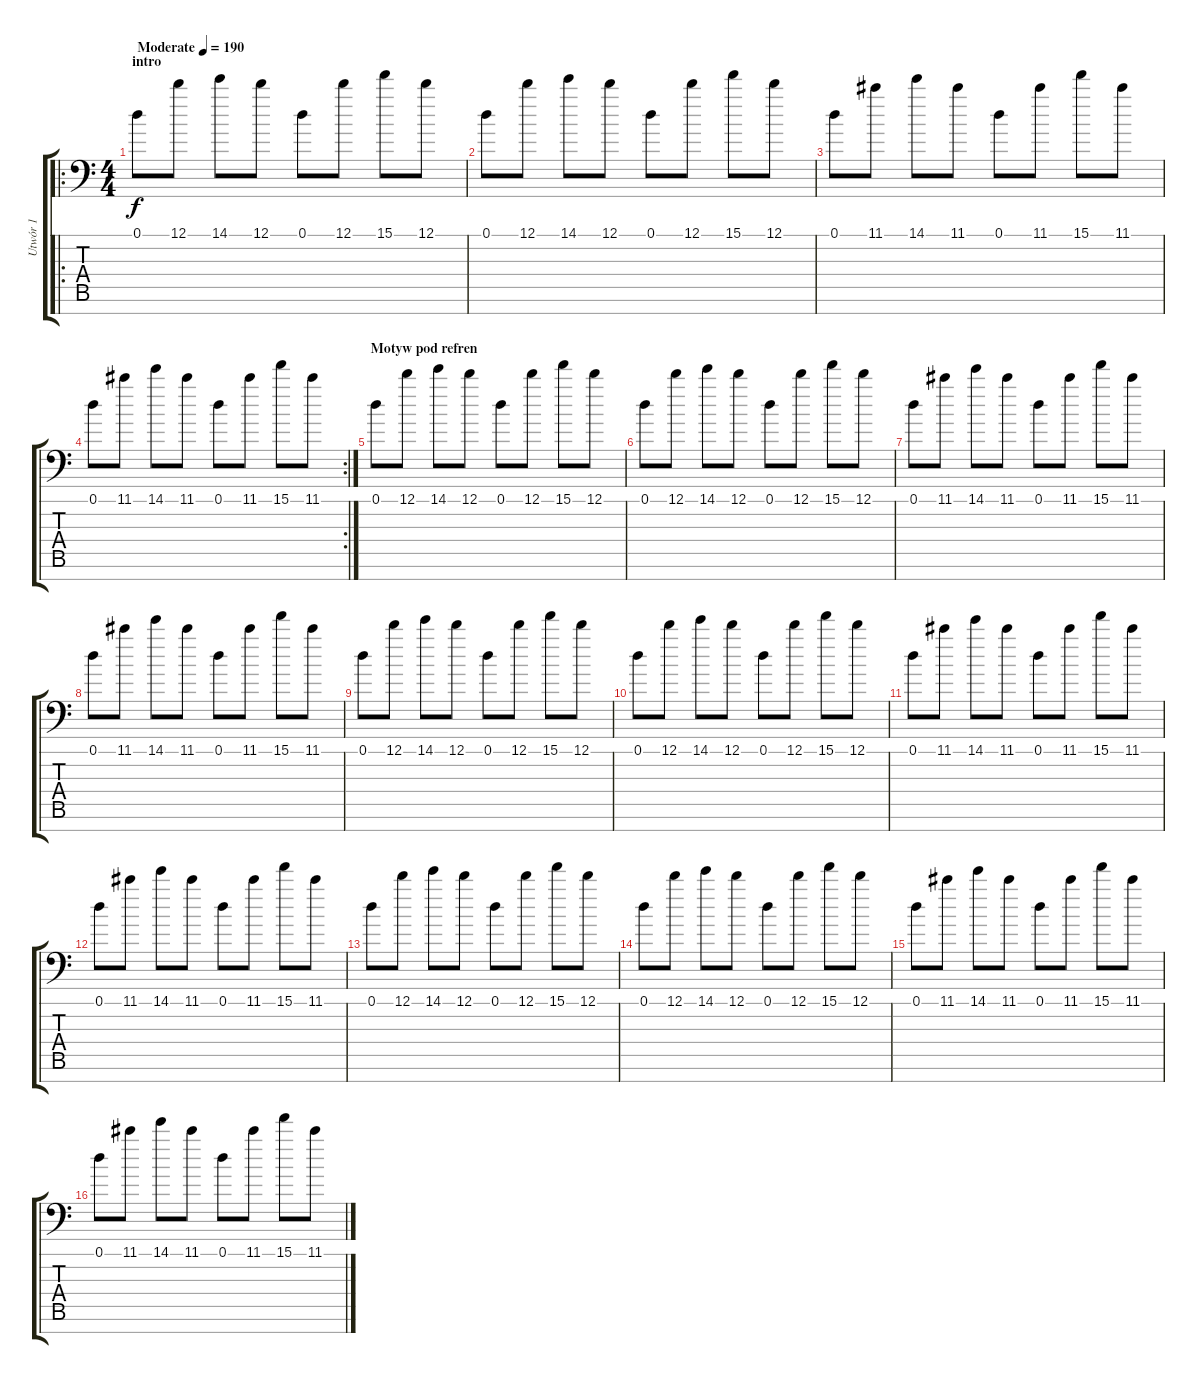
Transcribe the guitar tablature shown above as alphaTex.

\track ("Utwór 1" "Utwór 1") {instrument electricguitarmuted}
\staff {score tabs}
\tuning (D4 A3 F3 C3 G2 D2 A1) {hide}
\ro
\ts (4 4)
\section ("" "intro")
\tempo (190 "Moderate")
\clef f4
\ks c
0.1.8{dy f instrument electricguitarmuted} 12.1.8 14.1.8 12.1.8 0.1.8 12.1.8 15.1.8 12.1.8 |
0.1.8 12.1.8 14.1.8 12.1.8 0.1.8 12.1.8 15.1.8 12.1.8 |
0.1.8 11.1.8 14.1.8 11.1.8 0.1.8 11.1.8 15.1.8 11.1.8 |
\rc 2
0.1.8 11.1.8 14.1.8 11.1.8 0.1.8 11.1.8 15.1.8 11.1.8 |
\section ("" "Motyw pod refren")
0.1.8 12.1.8 14.1.8 12.1.8 0.1.8 12.1.8 15.1.8 12.1.8 |
0.1.8 12.1.8 14.1.8 12.1.8 0.1.8 12.1.8 15.1.8 12.1.8 |
0.1.8 11.1.8 14.1.8 11.1.8 0.1.8 11.1.8 15.1.8 11.1.8 |
0.1.8 11.1.8 14.1.8 11.1.8 0.1.8 11.1.8 15.1.8 11.1.8 |
0.1.8 12.1.8 14.1.8 12.1.8 0.1.8 12.1.8 15.1.8 12.1.8 |
0.1.8 12.1.8 14.1.8 12.1.8 0.1.8 12.1.8 15.1.8 12.1.8 |
0.1.8 11.1.8 14.1.8 11.1.8 0.1.8 11.1.8 15.1.8 11.1.8 |
0.1.8 11.1.8 14.1.8 11.1.8 0.1.8 11.1.8 15.1.8 11.1.8 |
0.1.8 12.1.8 14.1.8 12.1.8 0.1.8 12.1.8 15.1.8 12.1.8 |
0.1.8 12.1.8 14.1.8 12.1.8 0.1.8 12.1.8 15.1.8 12.1.8 |
0.1.8 11.1.8 14.1.8 11.1.8 0.1.8 11.1.8 15.1.8 11.1.8 |
0.1.8 11.1.8 14.1.8 11.1.8 0.1.8 11.1.8 15.1.8 11.1.8
